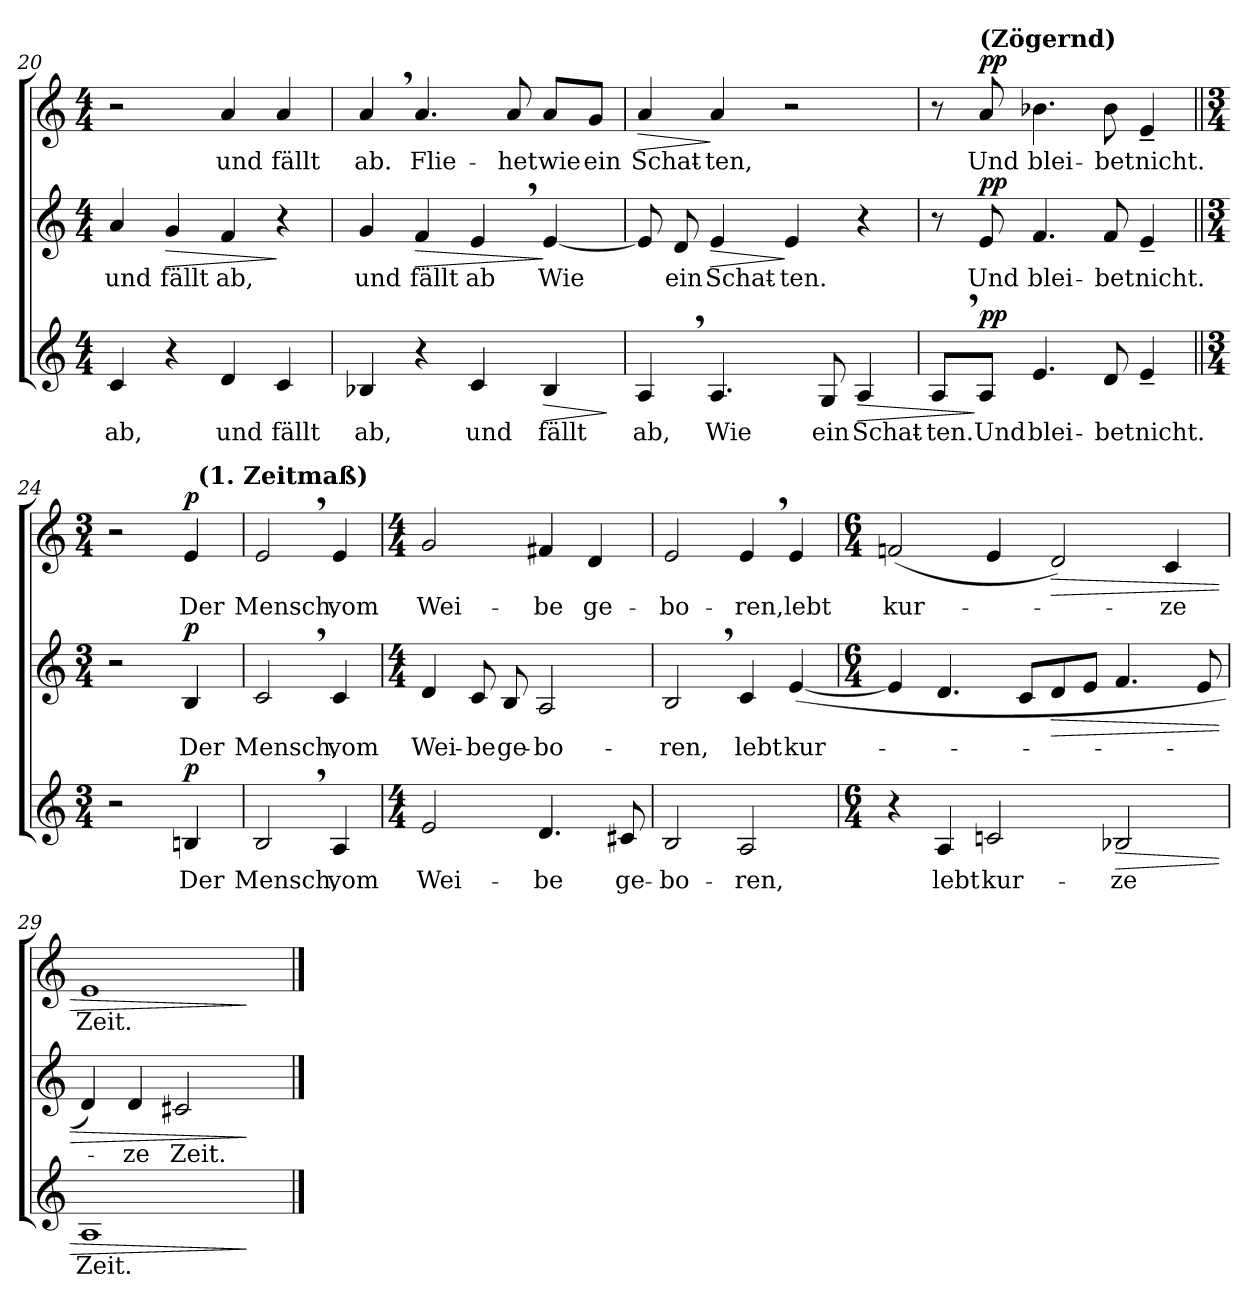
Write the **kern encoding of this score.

**kern	**text	**dynam	**kern	**text	**dynam	**kern	**text	**dynam
*part3	*part3	*part3	*part2	*part2	*part2	*part1	*part1	*part1
*staff3	*staff3	*staff3	*staff2	*staff2	*staff2	*staff1	*staff1	*staff1
*clefG2	*	*	*clefG2	*	*	*clefG2	*	*
*k[]	*	*	*k[]	*	*	*k[]	*	*
*C:	*	*	*C:	*	*	*C:	*	*
*M4/4	*	*	*M4/4	*	*	*M4/4	*	*
=20	=20	=20	=20	=20	=20	=20	=20	=20
!	!LO:LY:b	!	!	!LO:LY:b	!	!	!	!
4c/	ab,	.	4a/	und	.	2r	.	.
!	!	!	!	!LO:LY:b	!LO:HP:b	!	!	!
4r	.	.	4g/	fällt	>	.	.	.
!	!LO:LY:b	!	!	!LO:LY:b	!	!	!LO:LY:b	!
4d/	und	.	4f/	ab,	.	4a/	und	.
!	!LO:LY:b	!	!	!	!	!	!LO:LY:b	!
4c/	fällt	.	4r	.	]	4a/	fällt	.
=21	=21	=21	=21	=21	=21	=21	=21	=21
!	!LO:LY:b	!	!	!LO:LY:b	!	!	!LO:LY:b	!
4B-X/	ab,	.	4g/	und	.	4a,>/	ab.	.
!	!	!	!	!LO:LY:b	!LO:HP:b	!	!LO:LY:b	!
4r	.	.	4f/	fällt	>	4.a/	Flie-	.
!	!LO:LY:b	!	!	!LO:LY:b	!	!	!	!
4c/	und	.	4e,>/	ab	.	.	.	.
!	!	!	!	!	!	!	!LO:LY:b	!
.	.	.	.	.	.	8a/	-het	.
!	!LO:LY:b	!LO:HP:b	!	!LO:LY:b	!	!	!LO:LY:b	!
4B-/	fällt	>	[4e/	Wie	]	8a/L	wie	.
!	!	!	!	!	!	!	!LO:LY:b	!
.	.	.	.	.	.	8g/J	ein	.
.	.	]	.	.	.	.	.	.
=22	=22	=22	=22	=22	=22	=22	=22	=22
!	!LO:LY:b	!	!	!	!	!	!LO:LY:b	!LO:HP:b
4A,>/	ab,	.	8e/]	.	.	4a/	Schat-	>
!	!	!	!	!LO:LY:b	!	!	!	!
.	.	.	8d/	ein	.	.	.	.
!	!LO:LY:b	!	!	!LO:LY:b	!LO:HP:b	!	!LO:LY:b	!
4.A/	Wie	.	4e/	Schat-	>	4a/	-ten,	]
!	!	!	!	!LO:LY:b	!	!	!	!
.	.	.	4e/	-ten.	]	2r	.	.
!	!LO:LY:b	!	!	!	!	!	!	!
8G/	ein	.	.	.	.	.	.	.
!	!LO:LY:b	!LO:HP:b	!	!	!	!	!	!
4A/	Schat-	>	4r	.	.	.	.	.
!!LO:PB:g=z
=23	=23	=23	=23	=23	=23	=23	=23	=23
!	!LO:LY:b	!	!	!	!	!	!	!
8A,>/L	-ten.	.	8r	.	.	8r	.	.
!	!	!	!	!	!	!LO:TX:a:B:t=(Zögernd)	!	!
!	!LO:LY:b	!LO:DY:n=1:a	!	!LO:LY:b	!LO:DY:a	!	!LO:LY:b	!LO:DY:a
8A/J	Und	] pp	8e/	Und	pp	8a/	Und	pp
!	!LO:LY:b	!	!	!LO:LY:b	!	!	!LO:LY:b	!
4.e/	blei-	.	4.f/	blei-	.	4.b-X\	blei-	.
!	!LO:LY:b	!	!	!LO:LY:b	!	!	!LO:LY:b	!
8d/	-bet	.	8f/	-bet	.	8b-\	-bet	.
!	!LO:LY:b	!	!	!LO:LY:b	!	!	!LO:LY:b	!
4e~</	nicht.	.	4e~</	nicht.	.	4e~</	nicht.	.
=24||	=24||	=24||	=24||	=24||	=24||	=24||	=24||	=24||
*M3/4	*	*	*M3/4	*	*	*M3/4	*	*
*	*	*	*	*	*	*^	*	*
2r	.	.	2r	.	.	2r	2ryy	.	.
!	!LO:LY:b	!LO:DY:a	!	!LO:LY:b	!LO:DY:a	!	!	!LO:LY:b	!LO:DY:a
4Bn/	Der	p	4B/	Der	p	4e/	32ryy	Der	p
!	!	!	!	!	!	!	!LO:TX:a:B:t=(1. Zeitmaß)	!	!
.	.	.	.	.	.	.	8..ryy	.	.
=25	=25	=25	=25	=25	=25	=25	=25	=25	=25
!	!LO:LY:b	!	!	!LO:LY:b	!	!	!	!LO:LY:b	!
*	*	*	*	*	*	*v	*v	*	*
2B,>/	Mensch,	.	2c,>/	Mensch,	.	2e,>/	Mensch,	.
!	!LO:LY:b	!	!	!LO:LY:b	!	!	!LO:LY:b	!
4A/	vom	.	4c/	vom	.	4e/	vom	.
=26	=26	=26	=26	=26	=26	=26	=26	=26
*M4/4	*	*	*M4/4	*	*	*M4/4	*	*
!	!LO:LY:b	!	!	!LO:LY:b	!	!	!LO:LY:b	!
2e/	Wei-	.	4d/	Wei-	.	2g/	Wei-	.
!	!	!	!	!LO:LY:b	!	!	!	!
.	.	.	8c/	-be	.	.	.	.
!	!	!	!	!LO:LY:b	!	!	!	!
.	.	.	8B/	ge-	.	.	.	.
!	!LO:LY:b	!	!	!LO:LY:b	!	!	!LO:LY:b	!
4.d/	-be	.	2A/	-bo-	.	4f#X/	-be	.
!	!	!	!	!	!	!	!LO:LY:b	!
.	.	.	.	.	.	4d/	ge-	.
!	!LO:LY:b	!	!	!	!	!	!	!
8c#X/	ge-	.	.	.	.	.	.	.
!!LO:LB:g=z
=27	=27	=27	=27	=27	=27	=27	=27	=27
!	!LO:LY:b	!	!	!LO:LY:b	!	!	!LO:LY:b	!
2B/	-bo-	.	2B,>/	-ren,	.	2e/	-bo-	.
!	!LO:LY:b	!	!	!LO:LY:b	!	!	!LO:LY:b	!
2A/	-ren,	.	4c/	lebt	.	4e,>/	-ren,	.
!	!	!	!	!LO:LY:b	!	!	!LO:LY:b	!
.	.	.	(<[4e/	kur-	.	4e/	lebt	.
=28	=28	=28	=28	=28	=28	=28	=28	=28
*M6/4	*	*	*M6/4	*	*	*M6/4	*	*
!	!	!	!	!	!	!	!LO:LY:b	!
4r	.	.	4e/]	.	.	(<2fn/	kur-	.
!	!LO:LY:b	!	!	!	!	!	!	!
4A/	lebt	.	4.d/	.	.	.	.	.
!	!LO:LY:b	!	!	!	!	!	!	!
2cn/	kur-	.	.	.	.	4e/	.	.
.	.	.	8c/L	.	.	.	.	.
!	!	!	!	!	!LO:HP:b	!	!	!LO:HP:b
.	.	.	8d/	.	>	2d/)	.	>
.	.	.	8e/J	.	.	.	.	.
!	!LO:LY:b	!LO:HP:b	!	!	!	!	!	!
2B-X/	-ze	>	4.f/	.	.	.	.	.
!	!	!	!	!	!	!	!LO:LY:b	!
.	.	.	.	.	.	4c/	-ze	.
.	.	.	8e/	.	.	.	.	.
=29	=29	=29	=29	=29	=29	=29	=29	=29
!	!LO:LY:b	!	!	!	!	!	!LO:LY:b	!
1A	Zeit.	.	4d/)	.	.	1e	Zeit.	.
!	!	!	!	!LO:LY:b	!	!	!	!
.	.	.	4d/	-ze	.	.	.	.
!	!	!	!	!LO:LY:b	!	!	!	!
.	.	.	2c#X/	Zeit.	.	.	.	.
4ryy	.	]	4ryy	.	]	4ryy	.	]
==	==	==	==	==	==	==	==	==
*-	*-	*-	*-	*-	*-	*-	*-	*-
